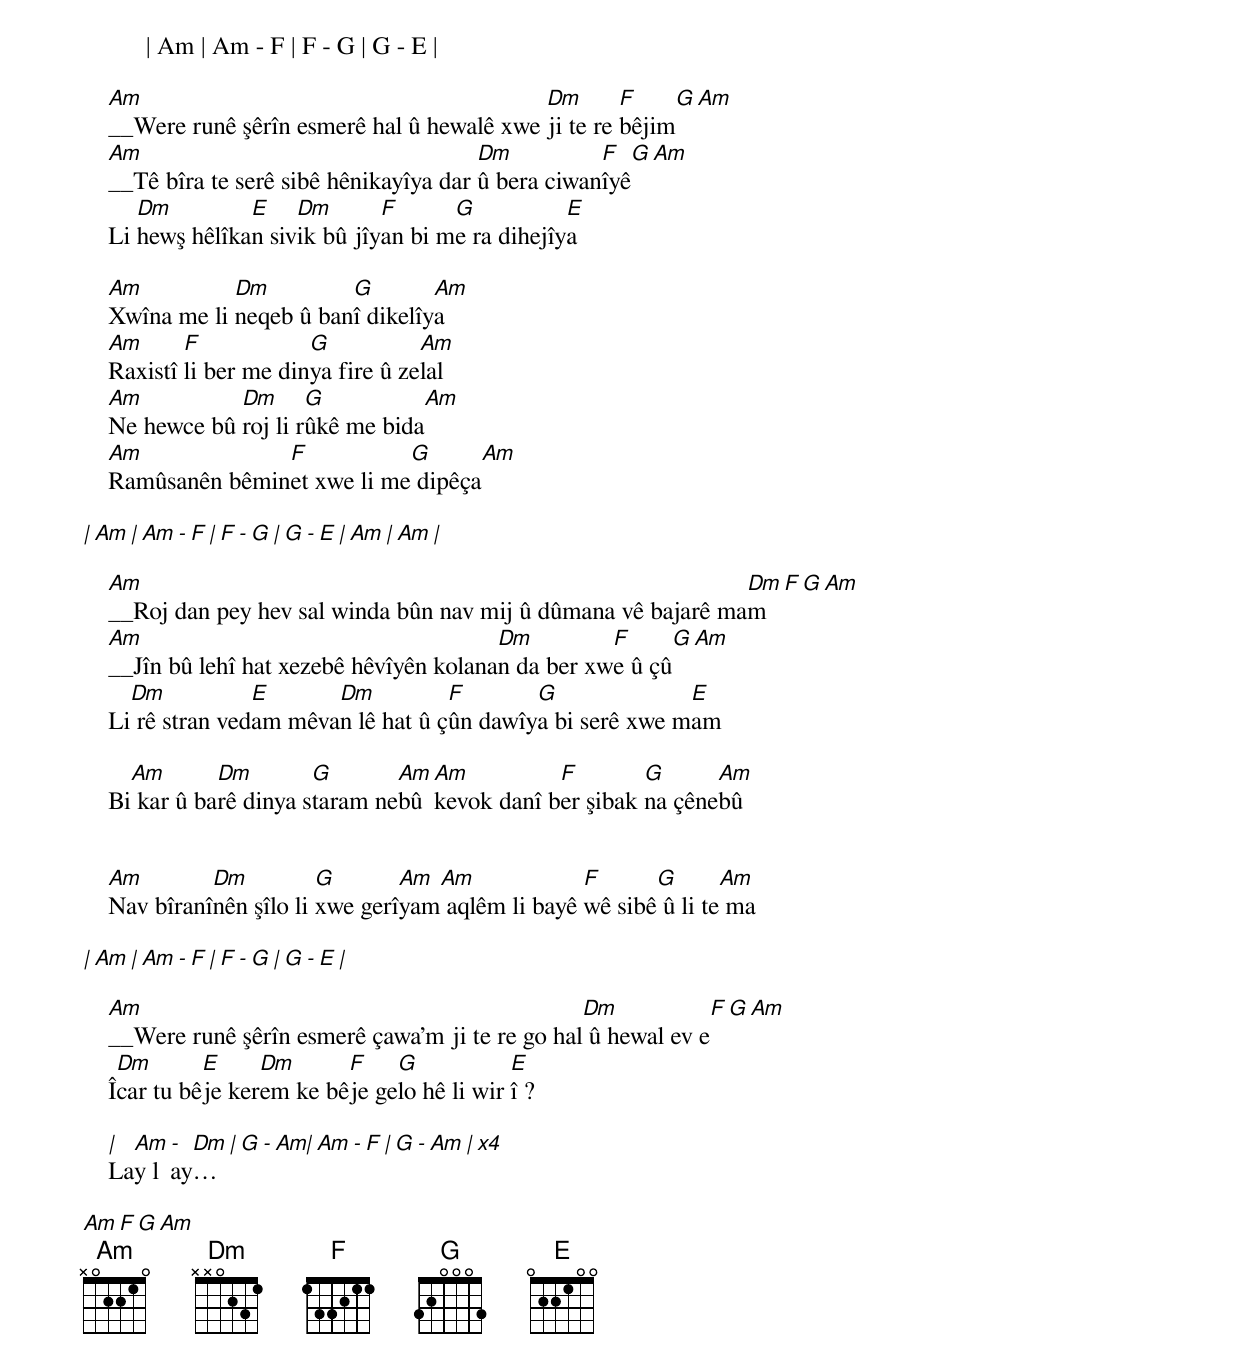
          | Am | Am - F | F - G | G - E |

    Am 			                      Dm       F    G           Am
    __Were runê şêrîn esmerê hal û hewalê xwe ji te re bêjim
    Am			                  Dm          F    G         Am
    __Tê bîra te serê sibê hênikayîya dar û bera ciwanîyê
       Dm         E    Dm       F      G           E
    Li hewş hêlîkan sivik bû jîyan bi me ra dihejîya

    Am          Dm         G        Am
    Xwîna me li neqeb û banî dikelîya
    Am      F            G           Am
    Raxistî li ber me dinya fire û zelal
    Am          Dm      G           Am
    Ne hewce bû roj li rûkê me bida
    Am             F           G         Am
    Ramûsanên bêminet xwe li me dipêça

          | Am | Am - F | F - G | G - E | Am | Am |

    Am 					                         Dm          F     G       Am
    __Roj dan pey hev sal winda bûn nav mij û dûmana vê bajarê mam
    Am			                   Dm         F     G           Am
    __Jîn bû lehî hat xezebê hêvîyên kolanan da ber xwe û çû
      Dm           E      Dm          F       G              E
    Li rê stran vedam mêvan lê hat û çûn dawîya bi serê xwe mam

      Am       Dm        G       Am Am          F        G      Am
    Bi kar û barê dinya staram nebû kevok danî ber şibak na çênebû


    Am        Dm          G       Am Am             F      G       Am
    Nav bîranînên şîlo li xwe gerîyam aqlêm li bayê wê sibê û li te ma

          | Am | Am - F | F - G | G - E |

    Am 				                   Dm                F  G         Am
    __Were runê şêrîn esmerê çawa’m ji te re go hal û hewal ev e
     Dm       E     Dm      F    G            E
    Îcar tu bêje kerem ke bêje gelo hê li wir î ?

    | Am - Dm | G - Am| Am - F | G - Am | x4
    Lay lay…

    Am        F      G        Am
